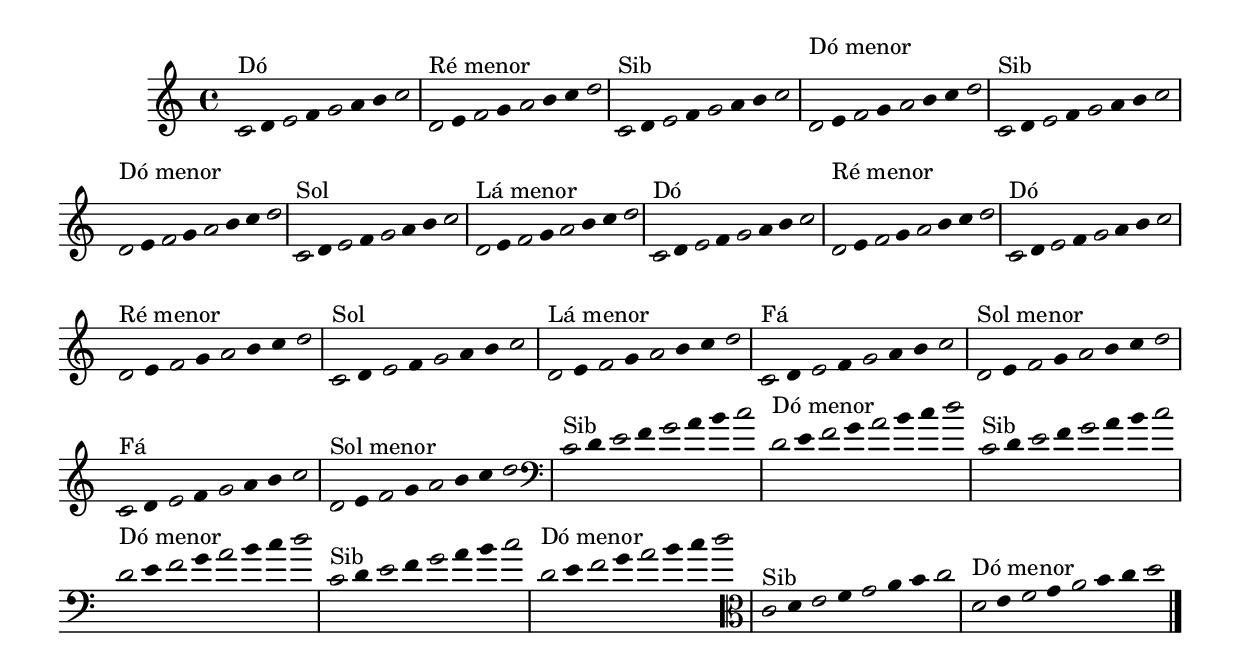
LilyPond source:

\version "2.16.0"

%\header { texidoc="1 - Improvisando e Imitando com o Fa - Instrumentos em si bemol"}

\relative c' {

  \override Staff.TimeSignature #'style = #'()
  \time 4/4 
  \override Score.BarNumber #'transparent = ##t
                                %\override Score.RehearsalMark #'font-family = #'roman
  \override Score.RehearsalMark #'font-size = #-2
  \override Stem #'transparent = ##t
  \override Beam #'transparent = ##t

                                % CLARINETE

  \tag #'cl {


    \once \override Voice.NoteHead #'stencil = #ly:text-interface::print
    \once \override Voice.NoteHead #'text = #(make-musicglyph-markup "noteheads.s1")

    c8^\markup{Dó}
    d

    \once \override Voice.NoteHead #'stencil = #ly:text-interface::print
    \once \override Voice.NoteHead #'text = #(make-musicglyph-markup "noteheads.s1")

    e
    f

    \once \override Voice.NoteHead #'stencil = #ly:text-interface::print
    \once \override Voice.NoteHead #'text = #(make-musicglyph-markup "noteheads.s1")

    g
    a
    b

    \once \override Voice.NoteHead #'stencil = #ly:text-interface::print
    \once \override Voice.NoteHead #'text = #(make-musicglyph-markup "noteheads.s1")

    c



    \once \override Voice.NoteHead #'stencil = #ly:text-interface::print
    \once \override Voice.NoteHead #'text = #(make-musicglyph-markup "noteheads.s1")

    d,^\markup{Ré menor}
    e

    \once \override Voice.NoteHead #'stencil = #ly:text-interface::print
    \once \override Voice.NoteHead #'text = #(make-musicglyph-markup "noteheads.s1")

    f
    g

    \once \override Voice.NoteHead #'stencil = #ly:text-interface::print
    \once \override Voice.NoteHead #'text = #(make-musicglyph-markup "noteheads.s1")

    a
    b
    c

    \once \override Voice.NoteHead #'stencil = #ly:text-interface::print
    \once \override Voice.NoteHead #'text = #(make-musicglyph-markup "noteheads.s1")

    d


  }

                                % FLAUTA

  \tag #'fl {

    
    \once \override Voice.NoteHead #'stencil = #ly:text-interface::print
    \once \override Voice.NoteHead #'text = #(make-musicglyph-markup "noteheads.s1")

    c,8^\markup{Sib}
    d

    \once \override Voice.NoteHead #'stencil = #ly:text-interface::print
    \once \override Voice.NoteHead #'text = #(make-musicglyph-markup "noteheads.s1")

    e
    f

    \once \override Voice.NoteHead #'stencil = #ly:text-interface::print
    \once \override Voice.NoteHead #'text = #(make-musicglyph-markup "noteheads.s1")

    g
    a
    b

    \once \override Voice.NoteHead #'stencil = #ly:text-interface::print
    \once \override Voice.NoteHead #'text = #(make-musicglyph-markup "noteheads.s1")

    c



    \once \override Voice.NoteHead #'stencil = #ly:text-interface::print
    \once \override Voice.NoteHead #'text = #(make-musicglyph-markup "noteheads.s1")

    \once \override TextScript #'padding = #2.3
    d,^\markup{Dó menor}
    e

    \once \override Voice.NoteHead #'stencil = #ly:text-interface::print
    \once \override Voice.NoteHead #'text = #(make-musicglyph-markup "noteheads.s1")

    f
    g

    \once \override Voice.NoteHead #'stencil = #ly:text-interface::print
    \once \override Voice.NoteHead #'text = #(make-musicglyph-markup "noteheads.s1")

    a
    b
    c

    \once \override Voice.NoteHead #'stencil = #ly:text-interface::print
    \once \override Voice.NoteHead #'text = #(make-musicglyph-markup "noteheads.s1")

    d

  }


                                % OBOÉ

  \tag #'ob {

    
    \once \override Voice.NoteHead #'stencil = #ly:text-interface::print
    \once \override Voice.NoteHead #'text = #(make-musicglyph-markup "noteheads.s1")

    c,8^\markup{Sib}
    d

    \once \override Voice.NoteHead #'stencil = #ly:text-interface::print
    \once \override Voice.NoteHead #'text = #(make-musicglyph-markup "noteheads.s1")

    e
    f

    \once \override Voice.NoteHead #'stencil = #ly:text-interface::print
    \once \override Voice.NoteHead #'text = #(make-musicglyph-markup "noteheads.s1")

    g
    a
    b

    \once \override Voice.NoteHead #'stencil = #ly:text-interface::print
    \once \override Voice.NoteHead #'text = #(make-musicglyph-markup "noteheads.s1")

    c



    \once \override Voice.NoteHead #'stencil = #ly:text-interface::print
    \once \override Voice.NoteHead #'text = #(make-musicglyph-markup "noteheads.s1")

    \once \override TextScript #'padding = #2.3
    d,^\markup{Dó menor}
    e

    \once \override Voice.NoteHead #'stencil = #ly:text-interface::print
    \once \override Voice.NoteHead #'text = #(make-musicglyph-markup "noteheads.s1")

    f
    g

    \once \override Voice.NoteHead #'stencil = #ly:text-interface::print
    \once \override Voice.NoteHead #'text = #(make-musicglyph-markup "noteheads.s1")

    a
    b
    c

    \once \override Voice.NoteHead #'stencil = #ly:text-interface::print
    \once \override Voice.NoteHead #'text = #(make-musicglyph-markup "noteheads.s1")

    d

  }


                                % SAX ALTO

  \tag #'saxa {

    
    \once \override Voice.NoteHead #'stencil = #ly:text-interface::print
    \once \override Voice.NoteHead #'text = #(make-musicglyph-markup "noteheads.s1")

    c,8^\markup{Sol}
    d

    \once \override Voice.NoteHead #'stencil = #ly:text-interface::print
    \once \override Voice.NoteHead #'text = #(make-musicglyph-markup "noteheads.s1")

    e
    f

    \once \override Voice.NoteHead #'stencil = #ly:text-interface::print
    \once \override Voice.NoteHead #'text = #(make-musicglyph-markup "noteheads.s1")

    g
    a
    b

    \once \override Voice.NoteHead #'stencil = #ly:text-interface::print
    \once \override Voice.NoteHead #'text = #(make-musicglyph-markup "noteheads.s1")

    c



    \once \override Voice.NoteHead #'stencil = #ly:text-interface::print
    \once \override Voice.NoteHead #'text = #(make-musicglyph-markup "noteheads.s1")

    d,^\markup{Lá menor}
    e

    \once \override Voice.NoteHead #'stencil = #ly:text-interface::print
    \once \override Voice.NoteHead #'text = #(make-musicglyph-markup "noteheads.s1")

    f
    g

    \once \override Voice.NoteHead #'stencil = #ly:text-interface::print
    \once \override Voice.NoteHead #'text = #(make-musicglyph-markup "noteheads.s1")

    a
    b
    c

    \once \override Voice.NoteHead #'stencil = #ly:text-interface::print
    \once \override Voice.NoteHead #'text = #(make-musicglyph-markup "noteheads.s1")

    d

  }


                                % SAX TENOR

  \tag #'saxt {

    
    \once \override Voice.NoteHead #'stencil = #ly:text-interface::print
    \once \override Voice.NoteHead #'text = #(make-musicglyph-markup "noteheads.s1")

    c,8^\markup{Dó}
    d

    \once \override Voice.NoteHead #'stencil = #ly:text-interface::print
    \once \override Voice.NoteHead #'text = #(make-musicglyph-markup "noteheads.s1")

    e
    f

    \once \override Voice.NoteHead #'stencil = #ly:text-interface::print
    \once \override Voice.NoteHead #'text = #(make-musicglyph-markup "noteheads.s1")

    g
    a
    b

    \once \override Voice.NoteHead #'stencil = #ly:text-interface::print
    \once \override Voice.NoteHead #'text = #(make-musicglyph-markup "noteheads.s1")

    c



    \once \override Voice.NoteHead #'stencil = #ly:text-interface::print
    \once \override Voice.NoteHead #'text = #(make-musicglyph-markup "noteheads.s1")

    \once \override TextScript #'padding = #2.3
    d,^\markup{Ré menor}
    e

    \once \override Voice.NoteHead #'stencil = #ly:text-interface::print
    \once \override Voice.NoteHead #'text = #(make-musicglyph-markup "noteheads.s1")

    f
    g

    \once \override Voice.NoteHead #'stencil = #ly:text-interface::print
    \once \override Voice.NoteHead #'text = #(make-musicglyph-markup "noteheads.s1")

    a
    b
    c

    \once \override Voice.NoteHead #'stencil = #ly:text-interface::print
    \once \override Voice.NoteHead #'text = #(make-musicglyph-markup "noteheads.s1")

    d

  }


                                % TROMPETE

  \tag #'tpt {

    
    \once \override Voice.NoteHead #'stencil = #ly:text-interface::print
    \once \override Voice.NoteHead #'text = #(make-musicglyph-markup "noteheads.s1")

    c,8^\markup{Dó}
    d

    \once \override Voice.NoteHead #'stencil = #ly:text-interface::print
    \once \override Voice.NoteHead #'text = #(make-musicglyph-markup "noteheads.s1")

    e
    f

    \once \override Voice.NoteHead #'stencil = #ly:text-interface::print
    \once \override Voice.NoteHead #'text = #(make-musicglyph-markup "noteheads.s1")

    g
    a
    b

    \once \override Voice.NoteHead #'stencil = #ly:text-interface::print
    \once \override Voice.NoteHead #'text = #(make-musicglyph-markup "noteheads.s1")

    c



    \once \override Voice.NoteHead #'stencil = #ly:text-interface::print
    \once \override Voice.NoteHead #'text = #(make-musicglyph-markup "noteheads.s1")

    d,^\markup{Ré menor}
    e

    \once \override Voice.NoteHead #'stencil = #ly:text-interface::print
    \once \override Voice.NoteHead #'text = #(make-musicglyph-markup "noteheads.s1")

    f
    g

    \once \override Voice.NoteHead #'stencil = #ly:text-interface::print
    \once \override Voice.NoteHead #'text = #(make-musicglyph-markup "noteheads.s1")

    a
    b
    c

    \once \override Voice.NoteHead #'stencil = #ly:text-interface::print
    \once \override Voice.NoteHead #'text = #(make-musicglyph-markup "noteheads.s1")

    d

  }


                                % SAX GENES

  \tag #'saxg {

    
    \once \override Voice.NoteHead #'stencil = #ly:text-interface::print
    \once \override Voice.NoteHead #'text = #(make-musicglyph-markup "noteheads.s1")

    c,8^\markup{Sol}
    d

    \once \override Voice.NoteHead #'stencil = #ly:text-interface::print
    \once \override Voice.NoteHead #'text = #(make-musicglyph-markup "noteheads.s1")

    e
    f

    \once \override Voice.NoteHead #'stencil = #ly:text-interface::print
    \once \override Voice.NoteHead #'text = #(make-musicglyph-markup "noteheads.s1")

    g
    a
    b

    \once \override Voice.NoteHead #'stencil = #ly:text-interface::print
    \once \override Voice.NoteHead #'text = #(make-musicglyph-markup "noteheads.s1")

    c



    \once \override Voice.NoteHead #'stencil = #ly:text-interface::print
    \once \override Voice.NoteHead #'text = #(make-musicglyph-markup "noteheads.s1")

    d,^\markup{Lá menor}
    e

    \once \override Voice.NoteHead #'stencil = #ly:text-interface::print
    \once \override Voice.NoteHead #'text = #(make-musicglyph-markup "noteheads.s1")

    f
    g

    \once \override Voice.NoteHead #'stencil = #ly:text-interface::print
    \once \override Voice.NoteHead #'text = #(make-musicglyph-markup "noteheads.s1")

    a
    b
    c

    \once \override Voice.NoteHead #'stencil = #ly:text-interface::print
    \once \override Voice.NoteHead #'text = #(make-musicglyph-markup "noteheads.s1")

    d


  }


                                % TROMPA

  \tag #'tpa {

    
    \once \override Voice.NoteHead #'stencil = #ly:text-interface::print
    \once \override Voice.NoteHead #'text = #(make-musicglyph-markup "noteheads.s1")

    c,8^\markup{Fá}
    d

    \once \override Voice.NoteHead #'stencil = #ly:text-interface::print
    \once \override Voice.NoteHead #'text = #(make-musicglyph-markup "noteheads.s1")

    e
    f

    \once \override Voice.NoteHead #'stencil = #ly:text-interface::print
    \once \override Voice.NoteHead #'text = #(make-musicglyph-markup "noteheads.s1")

    g
    a
    b

    \once \override Voice.NoteHead #'stencil = #ly:text-interface::print
    \once \override Voice.NoteHead #'text = #(make-musicglyph-markup "noteheads.s1")

    c



    \once \override Voice.NoteHead #'stencil = #ly:text-interface::print
    \once \override Voice.NoteHead #'text = #(make-musicglyph-markup "noteheads.s1")

    d,^\markup{Sol menor}
    e

    \once \override Voice.NoteHead #'stencil = #ly:text-interface::print
    \once \override Voice.NoteHead #'text = #(make-musicglyph-markup "noteheads.s1")

    f
    g

    \once \override Voice.NoteHead #'stencil = #ly:text-interface::print
    \once \override Voice.NoteHead #'text = #(make-musicglyph-markup "noteheads.s1")

    a
    b
    c

    \once \override Voice.NoteHead #'stencil = #ly:text-interface::print
    \once \override Voice.NoteHead #'text = #(make-musicglyph-markup "noteheads.s1")

    d

  }

                                % TROMPA OP

  \tag #'tpaop {

    \once \override Voice.NoteHead #'stencil = #ly:text-interface::print
    \once \override Voice.NoteHead #'text = #(make-musicglyph-markup "noteheads.s1")

    c,8^\markup{Fá}
    d

    \once \override Voice.NoteHead #'stencil = #ly:text-interface::print
    \once \override Voice.NoteHead #'text = #(make-musicglyph-markup "noteheads.s1")

    e
    f

    \once \override Voice.NoteHead #'stencil = #ly:text-interface::print
    \once \override Voice.NoteHead #'text = #(make-musicglyph-markup "noteheads.s1")

    g
    a
    b

    \once \override Voice.NoteHead #'stencil = #ly:text-interface::print
    \once \override Voice.NoteHead #'text = #(make-musicglyph-markup "noteheads.s1")

    c



    \once \override Voice.NoteHead #'stencil = #ly:text-interface::print
    \once \override Voice.NoteHead #'text = #(make-musicglyph-markup "noteheads.s1")

    d,^\markup{Sol menor}
    e

    \once \override Voice.NoteHead #'stencil = #ly:text-interface::print
    \once \override Voice.NoteHead #'text = #(make-musicglyph-markup "noteheads.s1")

    f
    g

    \once \override Voice.NoteHead #'stencil = #ly:text-interface::print
    \once \override Voice.NoteHead #'text = #(make-musicglyph-markup "noteheads.s1")

    a
    b
    c

    \once \override Voice.NoteHead #'stencil = #ly:text-interface::print
    \once \override Voice.NoteHead #'text = #(make-musicglyph-markup "noteheads.s1")

    d

  }


                                % TROMBONE

  \tag #'tbn {

    \clef bass

    \once \override Voice.NoteHead #'stencil = #ly:text-interface::print
    \once \override Voice.NoteHead #'text = #(make-musicglyph-markup "noteheads.s1")

    c,8^\markup{Sib}
    d

    \once \override Voice.NoteHead #'stencil = #ly:text-interface::print
    \once \override Voice.NoteHead #'text = #(make-musicglyph-markup "noteheads.s1")

    e
    f

    \once \override Voice.NoteHead #'stencil = #ly:text-interface::print
    \once \override Voice.NoteHead #'text = #(make-musicglyph-markup "noteheads.s1")

    g
    a
    b

    \once \override Voice.NoteHead #'stencil = #ly:text-interface::print
    \once \override Voice.NoteHead #'text = #(make-musicglyph-markup "noteheads.s1")

    c



    \once \override Voice.NoteHead #'stencil = #ly:text-interface::print
    \once \override Voice.NoteHead #'text = #(make-musicglyph-markup "noteheads.s1")

    d,^\markup{Dó menor}
    e

    \once \override Voice.NoteHead #'stencil = #ly:text-interface::print
    \once \override Voice.NoteHead #'text = #(make-musicglyph-markup "noteheads.s1")

    f
    g

    \once \override Voice.NoteHead #'stencil = #ly:text-interface::print
    \once \override Voice.NoteHead #'text = #(make-musicglyph-markup "noteheads.s1")

    a
    b
    c

    \once \override Voice.NoteHead #'stencil = #ly:text-interface::print
    \once \override Voice.NoteHead #'text = #(make-musicglyph-markup "noteheads.s1")

    d

  }

                                % TUBA MIB

  \tag #'tbamib {

    \clef bass
    
    \once \override Voice.NoteHead #'stencil = #ly:text-interface::print
    \once \override Voice.NoteHead #'text = #(make-musicglyph-markup "noteheads.s1")

    c,8^\markup{Sib}
    d

    \once \override Voice.NoteHead #'stencil = #ly:text-interface::print
    \once \override Voice.NoteHead #'text = #(make-musicglyph-markup "noteheads.s1")

    e
    f

    \once \override Voice.NoteHead #'stencil = #ly:text-interface::print
    \once \override Voice.NoteHead #'text = #(make-musicglyph-markup "noteheads.s1")

    g
    a
    b

    \once \override Voice.NoteHead #'stencil = #ly:text-interface::print
    \once \override Voice.NoteHead #'text = #(make-musicglyph-markup "noteheads.s1")

    c



    \once \override Voice.NoteHead #'stencil = #ly:text-interface::print
    \once \override Voice.NoteHead #'text = #(make-musicglyph-markup "noteheads.s1")

    d,^\markup{Dó menor}
    e

    \once \override Voice.NoteHead #'stencil = #ly:text-interface::print
    \once \override Voice.NoteHead #'text = #(make-musicglyph-markup "noteheads.s1")

    f
    g

    \once \override Voice.NoteHead #'stencil = #ly:text-interface::print
    \once \override Voice.NoteHead #'text = #(make-musicglyph-markup "noteheads.s1")

    a
    b
    c

    \once \override Voice.NoteHead #'stencil = #ly:text-interface::print
    \once \override Voice.NoteHead #'text = #(make-musicglyph-markup "noteheads.s1")

    d

  }


                                % TUBA SIB

  \tag #'tbasib {

    \clef bass
    
    \once \override Voice.NoteHead #'stencil = #ly:text-interface::print
    \once \override Voice.NoteHead #'text = #(make-musicglyph-markup "noteheads.s1")

    c,8^\markup{Sib}
    d

    \once \override Voice.NoteHead #'stencil = #ly:text-interface::print
    \once \override Voice.NoteHead #'text = #(make-musicglyph-markup "noteheads.s1")

    e
    f

    \once \override Voice.NoteHead #'stencil = #ly:text-interface::print
    \once \override Voice.NoteHead #'text = #(make-musicglyph-markup "noteheads.s1")

    g
    a
    b

    \once \override Voice.NoteHead #'stencil = #ly:text-interface::print
    \once \override Voice.NoteHead #'text = #(make-musicglyph-markup "noteheads.s1")

    c



    \once \override Voice.NoteHead #'stencil = #ly:text-interface::print
    \once \override Voice.NoteHead #'text = #(make-musicglyph-markup "noteheads.s1")

    d,^\markup{Dó menor}
    e

    \once \override Voice.NoteHead #'stencil = #ly:text-interface::print
    \once \override Voice.NoteHead #'text = #(make-musicglyph-markup "noteheads.s1")

    f
    g

    \once \override Voice.NoteHead #'stencil = #ly:text-interface::print
    \once \override Voice.NoteHead #'text = #(make-musicglyph-markup "noteheads.s1")

    a
    b
    c

    \once \override Voice.NoteHead #'stencil = #ly:text-interface::print
    \once \override Voice.NoteHead #'text = #(make-musicglyph-markup "noteheads.s1")

    d

  }


                                % VIOLA

  \tag #'vla {
    \clef alto
    
    \once \override Voice.NoteHead #'stencil = #ly:text-interface::print
    \once \override Voice.NoteHead #'text = #(make-musicglyph-markup "noteheads.s1")

    c,8^\markup{Sib}
    d

    \once \override Voice.NoteHead #'stencil = #ly:text-interface::print
    \once \override Voice.NoteHead #'text = #(make-musicglyph-markup "noteheads.s1")

    e
    f

    \once \override Voice.NoteHead #'stencil = #ly:text-interface::print
    \once \override Voice.NoteHead #'text = #(make-musicglyph-markup "noteheads.s1")

    g
    a
    b

    \once \override Voice.NoteHead #'stencil = #ly:text-interface::print
    \once \override Voice.NoteHead #'text = #(make-musicglyph-markup "noteheads.s1")

    c



    \once \override Voice.NoteHead #'stencil = #ly:text-interface::print
    \once \override Voice.NoteHead #'text = #(make-musicglyph-markup "noteheads.s1")

    d,^\markup{Dó menor}
    e

    \once \override Voice.NoteHead #'stencil = #ly:text-interface::print
    \once \override Voice.NoteHead #'text = #(make-musicglyph-markup "noteheads.s1")

    f
    g

    \once \override Voice.NoteHead #'stencil = #ly:text-interface::print
    \once \override Voice.NoteHead #'text = #(make-musicglyph-markup "noteheads.s1")

    a
    b
    c

    \once \override Voice.NoteHead #'stencil = #ly:text-interface::print
    \once \override Voice.NoteHead #'text = #(make-musicglyph-markup "noteheads.s1")

    d

  }

                                % FINAL DO DOCUMENTO

  \bar "|."
}
